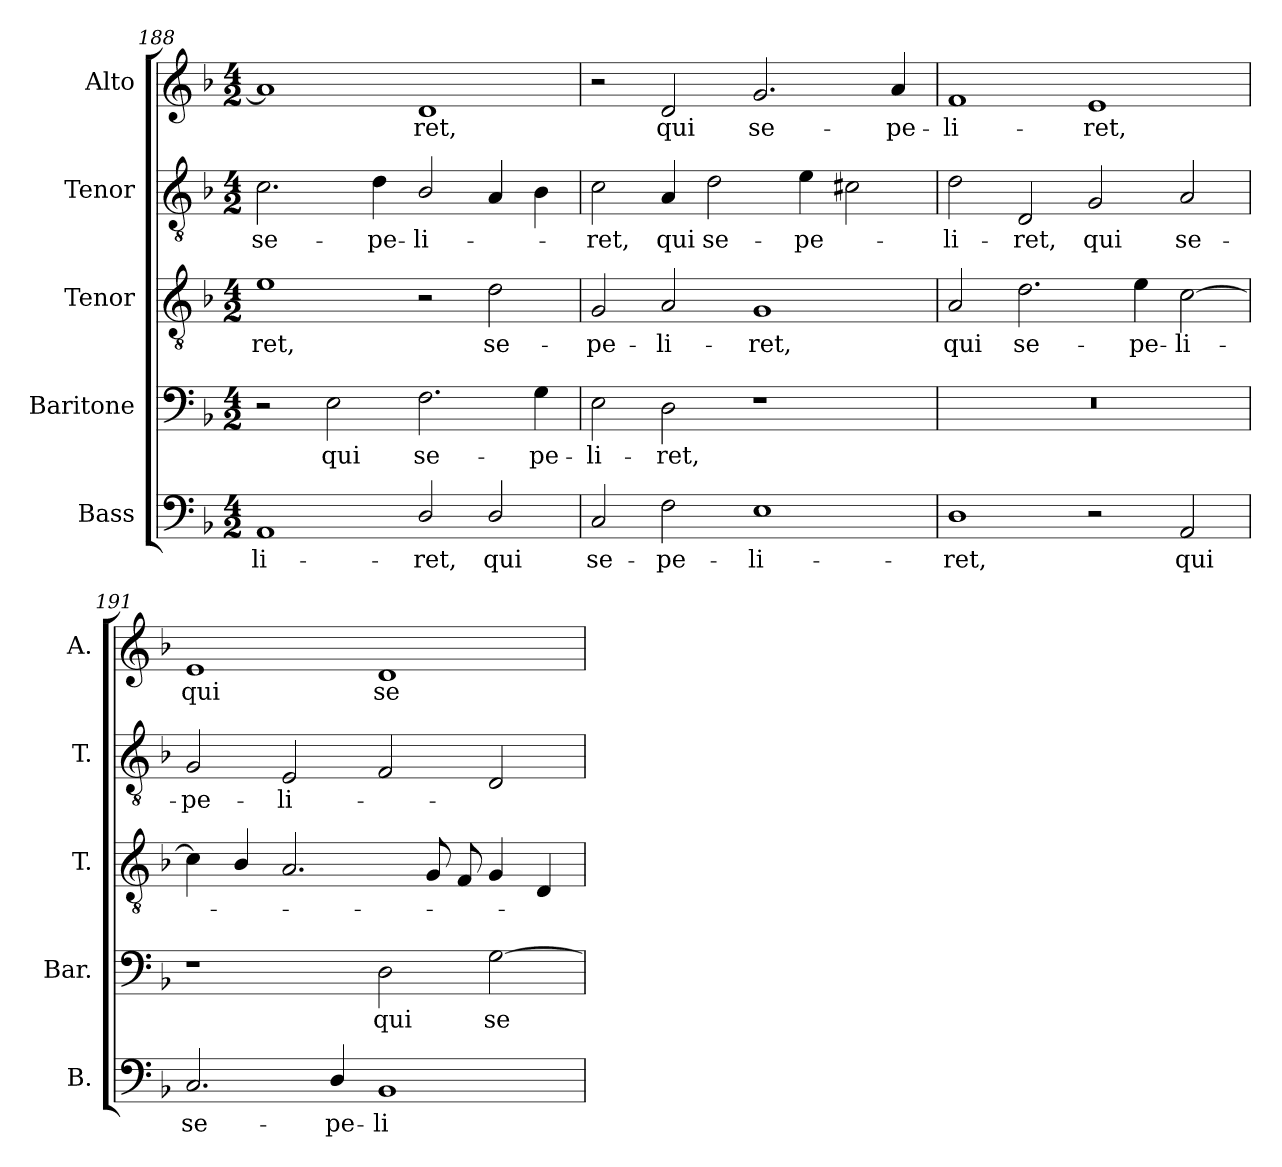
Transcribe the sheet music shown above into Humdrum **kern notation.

**kern	**text	**kern	**text	**kern	**text	**kern	**text	**kern	**text
*part5	*part5	*part4	*part4	*part3	*part3	*part2	*part2	*part1	*part1
*staff5	*staff5	*staff4	*staff4	*staff3	*staff3	*staff2	*staff2	*staff1	*staff1
*I"Bass	*	*I"Baritone	*	*I"Tenor	*	*I"Tenor	*	*I"Alto	*
*I'B.	*	*I'Bar.	*	*I'T.	*	*I'T.	*	*I'A.	*
*clefF4	*	*clefF4	*	*clefGv2	*	*clefGv2	*	*clefG2	*
*	*	*	*	*ITrd7c12	*	*ITrd7c12	*	*	*
*k[b-]	*	*k[b-]	*	*k[b-]	*	*k[b-]	*	*k[b-]	*
*F:	*	*F:	*	*F:	*	*F:	*	*F:	*
*M4/2	*	*M4/2	*	*M4/2	*	*M4/2	*	*M4/2	*
=188	=188	=188	=188	=188	=188	=188	=188	=188	=188
!	!LO:LY:b:color=#000000	!	!	!	!	!	!	!	!
!	!	!	!	!	!LO:LY:b:color=#000000	!	!	!	!
!	!	!	!	!	!	!	!LO:LY:b:color=#000000	!	!
1AAi	-li-	2r	.	1Ei	-ret,	2.Ci\	se-	1ai]	.
!	!	!	!LO:LY:b:color=#000000	!	!	!	!	!	!
.	.	2Ei\	qui	.	.	.	.	.	.
!	!	!	!	!	!	!	!LO:LY:b:color=#000000	!	!
.	.	.	.	.	.	4Di\	-pe-	.	.
!	!LO:LY:b:color=#000000	!	!	!	!	!	!	!	!
!	!	!	!LO:LY:b:color=#000000	!	!	!	!	!	!
!	!	!	!	!	!	!	!LO:LY:b:color=#000000	!	!
!	!	!	!	!	!	!	!	!	!LO:LY:b:color=#000000
2Di/	-ret,	2.Fi\	se-	2r	.	2BB-i/	-li-	1di	-ret,
!	!LO:LY:b:color=#000000	!	!	!	!	!	!	!	!
!	!	!	!	!	!LO:LY:b:color=#000000	!	!	!	!
2Di/	qui	.	.	2Di\	se-	4AAi/	.	.	.
!	!	!	!LO:LY:b:color=#000000	!	!	!	!	!	!
.	.	4Gi\	-pe-	.	.	4BB-i\	.	.	.
!!LO:PB:g=z
=189	=189	=189	=189	=189	=189	=189	=189	=189	=189
!	!LO:LY:b:color=#000000	!	!	!	!	!	!	!	!
!	!	!	!LO:LY:b:color=#000000	!	!	!	!	!	!
!	!	!	!	!	!LO:LY:b:color=#000000	!	!	!	!
!	!	!	!	!	!	!	!LO:LY:b:color=#000000	!	!
2Ci/	se-	2Ei\	-li-	2GGi/	-pe-	2Ci\	-ret,	2r	.
!	!LO:LY:b:color=#000000	!	!	!	!	!	!	!	!
!	!	!	!LO:LY:b:color=#000000	!	!	!	!	!	!
!	!	!	!	!	!LO:LY:b:color=#000000	!	!	!	!
!	!	!	!	!	!	!	!LO:LY:b:color=#000000	!	!
!	!	!	!	!	!	!	!	!	!LO:LY:b:color=#000000
2Fi\	-pe-	2Di\	-ret,	2AAi/	-li-	4AAi/	qui	2di/	qui
!	!	!	!	!	!	!	!LO:LY:b:color=#000000	!	!
.	.	.	.	.	.	2Di\	se-	.	.
!	!LO:LY:b:color=#000000	!	!	!	!	!	!	!	!
!	!	!	!	!	!LO:LY:b:color=#000000	!	!	!	!
!	!	!	!	!	!	!	!	!	!LO:LY:b:color=#000000
1Ei	-li-	1r	.	1GGi	-ret,	.	.	2.gi/	se-
!	!	!	!	!	!	!	!LO:LY:b:color=#000000	!	!
.	.	.	.	.	.	4Ei\	-pe-	.	.
.	.	.	.	.	.	2C#Xi\	.	.	.
!	!	!	!	!	!	!	!	!	!LO:LY:b:color=#000000
.	.	.	.	.	.	.	.	4ai/	-pe-
=190	=190	=190	=190	=190	=190	=190	=190	=190	=190
!	!LO:LY:b:color=#000000	!LO:N:vis=1	!	!	!	!	!	!	!
!	!	!	!	!	!LO:LY:b:color=#000000	!	!	!	!
!	!	!	!	!	!	!	!LO:LY:b:color=#000000	!	!
!	!	!	!	!	!	!	!	!	!LO:LY:b:color=#000000
1Di	-ret,	0r	.	2AAi/	qui	2Di\	-li-	1fi	-li-
!	!	!	!	!	!LO:LY:b:color=#000000	!	!	!	!
!	!	!	!	!	!	!	!LO:LY:b:color=#000000	!	!
.	.	.	.	2.Di\	se-	2DDi/	-ret,	.	.
!	!	!	!	!	!	!	!LO:LY:b:color=#000000	!	!
!	!	!	!	!	!	!	!	!	!LO:LY:b:color=#000000
2r	.	.	.	.	.	2GGi/	qui	1ei	-ret,
!	!	!	!	!	!LO:LY:b:color=#000000	!	!	!	!
.	.	.	.	4Ei\	-pe-	.	.	.	.
!	!LO:LY:b:color=#000000	!	!	!	!	!	!	!	!
!	!	!	!	!	!LO:LY:b:color=#000000	!	!	!	!
!	!	!	!	!	!	!	!LO:LY:b:color=#000000	!	!
2AAi/	qui	.	.	[2Ci\	-li-	2AAi/	se-	.	.
=191	=191	=191	=191	=191	=191	=191	=191	=191	=191
!	!LO:LY:b:color=#000000	!	!	!	!	!	!	!	!
!	!	!	!	!	!	!	!LO:LY:b:color=#000000	!	!
!	!	!	!	!	!	!	!	!	!LO:LY:b:color=#000000
2.Ci/	se-	1r	.	4Ci\]	.	2GGi/	-pe-	1ei	qui
.	.	.	.	4BB-i/	.	.	.	.	.
!	!	!	!	!	!	!	!LO:LY:b:color=#000000	!	!
.	.	.	.	2.AAi/	.	2EEi/	-li-	.	.
!	!LO:LY:b:color=#000000	!	!	!	!	!	!	!	!
4Di/	-pe-	.	.	.	.	.	.	.	.
!	!LO:LY:b:color=#000000	!	!	!	!	!	!	!	!
!	!	!	!LO:LY:b:color=#000000	!	!	!	!	!	!
!	!	!	!	!	!	!	!	!	!LO:LY:b:color=#000000
1BB-i	-li-	2Di\	qui	.	.	2FFi/	.	1di	se-
.	.	.	.	8GGi/	.	.	.	.	.
.	.	.	.	8FFi/	.	.	.	.	.
!	!	!	!LO:LY:b:color=#000000	!	!	!	!	!	!
.	.	[2Gi\	se-	4GGi/	.	2DDi/	.	.	.
.	.	.	.	4DDi/	.	.	.	.	.
=	=	=	=	=	=	=	=	=	=
*-	*-	*-	*-	*-	*-	*-	*-	*-	*-
